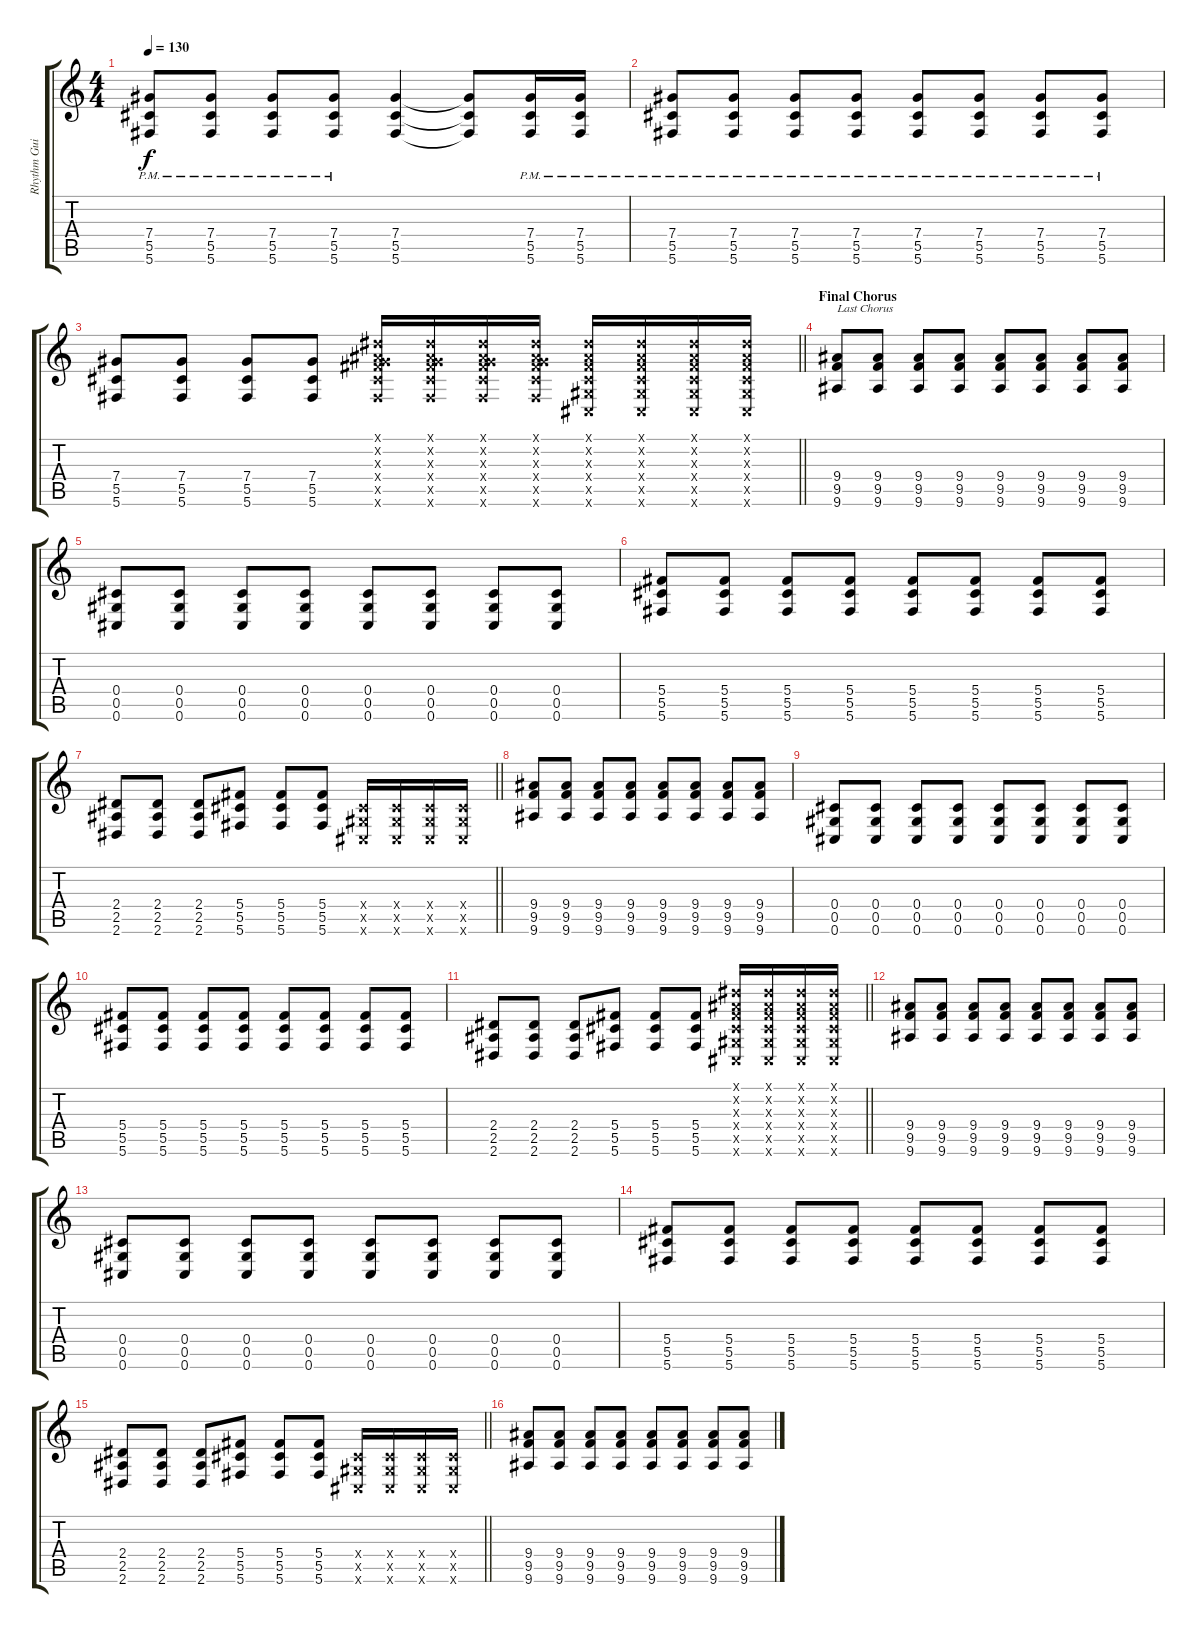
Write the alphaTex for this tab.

\track ("Rhythm Guitar" "Rhythm Gui") {instrument distortionguitar}
\staff {score tabs}
\tuning (Eb4 Bb3 Gb3 Db3 Ab2 Db2) {hide}
\ts (4 4)
\tempo 130
\clef g2
\ks c
(7.4{pm} 5.5{pm} 5.6{pm}).8{dy f} (7.4{pm} 5.5{pm} 5.6{pm}).8 (7.4{pm} 5.5{pm} 5.6{pm}).8 (7.4{pm} 5.5{pm} 5.6{pm}).8 (7.4 5.5 5.6).4 (7.4{t} 5.5{t} 5.6{t}).8 (7.4{pm} 5.5{pm} 5.6{pm}).16 (7.4{pm} 5.5{pm} 5.6{pm}).16 |
(7.4{pm} 5.5{pm} 5.6{pm}).8 (7.4{pm} 5.5{pm} 5.6{pm}).8 (7.4{pm} 5.5{pm} 5.6{pm}).8 (7.4{pm} 5.5{pm} 5.6{pm}).8 (7.4{pm} 5.5{pm} 5.6{pm}).8 (7.4{pm} 5.5{pm} 5.6{pm}).8 (7.4{pm} 5.5{pm} 5.6{pm}).8 (7.4{pm} 5.5{pm} 5.6{pm}).8 |
\barLineRight lightlight
(7.4 5.5 5.6).8{instrument distortionguitar} (7.4 5.5 5.6).8 (7.4 5.5 5.6).8 (7.4 5.5 5.6).8 (0.1{x} 0.2{x} 0.3{x} 7.4{x} 5.5{x} 5.6{x}).16 (0.1{x} 0.2{x} 0.3{x} 7.4{x} 5.5{x} 5.6{x}).16 (0.1{x} 0.2{x} 0.3{x} 7.4{x} 5.5{x} 5.6{x}).16 (0.1{x} 0.2{x} 0.3{x} 7.4{x} 5.5{x} 5.6{x}).16 (0.1{x} 0.2{x} 0.3{x} 0.4{x} 0.5{x} 0.6{x}).16 (0.1{x} 0.2{x} 0.3{x} 0.4{x} 0.5{x} 0.6{x}).16 (0.1{x} 0.2{x} 0.3{x} 0.4{x} 0.5{x} 0.6{x}).16 (0.1{x} 0.2{x} 0.3{x} 0.4{x} 0.5{x} 0.6{x}).16 |
\section ("" "Final Chorus")
(9.4 9.5 9.6).8{txt "Last Chorus"} (9.4 9.5 9.6).8 (9.4 9.5 9.6).8 (9.4 9.5 9.6).8 (9.4 9.5 9.6).8 (9.4 9.5 9.6).8 (9.4 9.5 9.6).8 (9.4 9.5 9.6).8 |
(0.4 0.5 0.6).8 (0.4 0.5 0.6).8 (0.4 0.5 0.6).8 (0.4 0.5 0.6).8 (0.4 0.5 0.6).8 (0.4 0.5 0.6).8 (0.4 0.5 0.6).8 (0.4 0.5 0.6).8 |
(5.4 5.5 5.6).8 (5.4 5.5 5.6).8 (5.4 5.5 5.6).8 (5.4 5.5 5.6).8 (5.4 5.5 5.6).8 (5.4 5.5 5.6).8 (5.4 5.5 5.6).8 (5.4 5.5 5.6).8 |
\barLineRight lightlight
(2.4 2.5 2.6).8 (2.4 2.5 2.6).8 (2.4 2.5 2.6).8 (5.4 5.5 5.6).8 (5.4 5.5 5.6).8 (5.4 5.5 5.6).8 (0.4{x} 0.5{x} 0.6{x}).16 (0.4{x} 0.5{x} 0.6{x}).16 (0.4{x} 0.5{x} 0.6{x}).16 (0.4{x} 0.5{x} 0.6{x}).16 |
(9.4 9.5 9.6).8 (9.4 9.5 9.6).8 (9.4 9.5 9.6).8 (9.4 9.5 9.6).8 (9.4 9.5 9.6).8 (9.4 9.5 9.6).8 (9.4 9.5 9.6).8 (9.4 9.5 9.6).8 |
(0.4 0.5 0.6).8 (0.4 0.5 0.6).8 (0.4 0.5 0.6).8 (0.4 0.5 0.6).8 (0.4 0.5 0.6).8 (0.4 0.5 0.6).8 (0.4 0.5 0.6).8 (0.4 0.5 0.6).8 |
(5.4 5.5 5.6).8 (5.4 5.5 5.6).8 (5.4 5.5 5.6).8 (5.4 5.5 5.6).8 (5.4 5.5 5.6).8 (5.4 5.5 5.6).8 (5.4 5.5 5.6).8 (5.4 5.5 5.6).8 |
\barLineRight lightlight
(2.4 2.5 2.6).8 (2.4 2.5 2.6).8 (2.4 2.5 2.6).8 (5.4 5.5 5.6).8 (5.4 5.5 5.6).8 (5.4 5.5 5.6).8 (0.1{x} 0.2{x} 0.3{x} 0.4{x} 0.5{x} 0.6{x}).16 (0.1{x} 0.2{x} 0.3{x} 0.4{x} 0.5{x} 0.6{x}).16 (0.1{x} 0.2{x} 0.3{x} 0.4{x} 0.5{x} 0.6{x}).16 (0.1{x} 0.2{x} 0.3{x} 0.4{x} 0.5{x} 0.6{x}).16 |
(9.4 9.5 9.6).8 (9.4 9.5 9.6).8 (9.4 9.5 9.6).8 (9.4 9.5 9.6).8 (9.4 9.5 9.6).8 (9.4 9.5 9.6).8 (9.4 9.5 9.6).8 (9.4 9.5 9.6).8 |
(0.4 0.5 0.6).8 (0.4 0.5 0.6).8 (0.4 0.5 0.6).8 (0.4 0.5 0.6).8 (0.4 0.5 0.6).8 (0.4 0.5 0.6).8 (0.4 0.5 0.6).8 (0.4 0.5 0.6).8 |
(5.4 5.5 5.6).8 (5.4 5.5 5.6).8 (5.4 5.5 5.6).8 (5.4 5.5 5.6).8 (5.4 5.5 5.6).8 (5.4 5.5 5.6).8 (5.4 5.5 5.6).8 (5.4 5.5 5.6).8 |
\barLineRight lightlight
(2.4 2.5 2.6).8 (2.4 2.5 2.6).8 (2.4 2.5 2.6).8 (5.4 5.5 5.6).8 (5.4 5.5 5.6).8 (5.4 5.5 5.6).8 (0.4{x} 0.5{x} 0.6{x}).16 (0.4{x} 0.5{x} 0.6{x}).16 (0.4{x} 0.5{x} 0.6{x}).16 (0.4{x} 0.5{x} 0.6{x}).16 |
(9.4 9.5 9.6).8 (9.4 9.5 9.6).8 (9.4 9.5 9.6).8 (9.4 9.5 9.6).8 (9.4 9.5 9.6).8 (9.4 9.5 9.6).8 (9.4 9.5 9.6).8 (9.4 9.5 9.6).8
